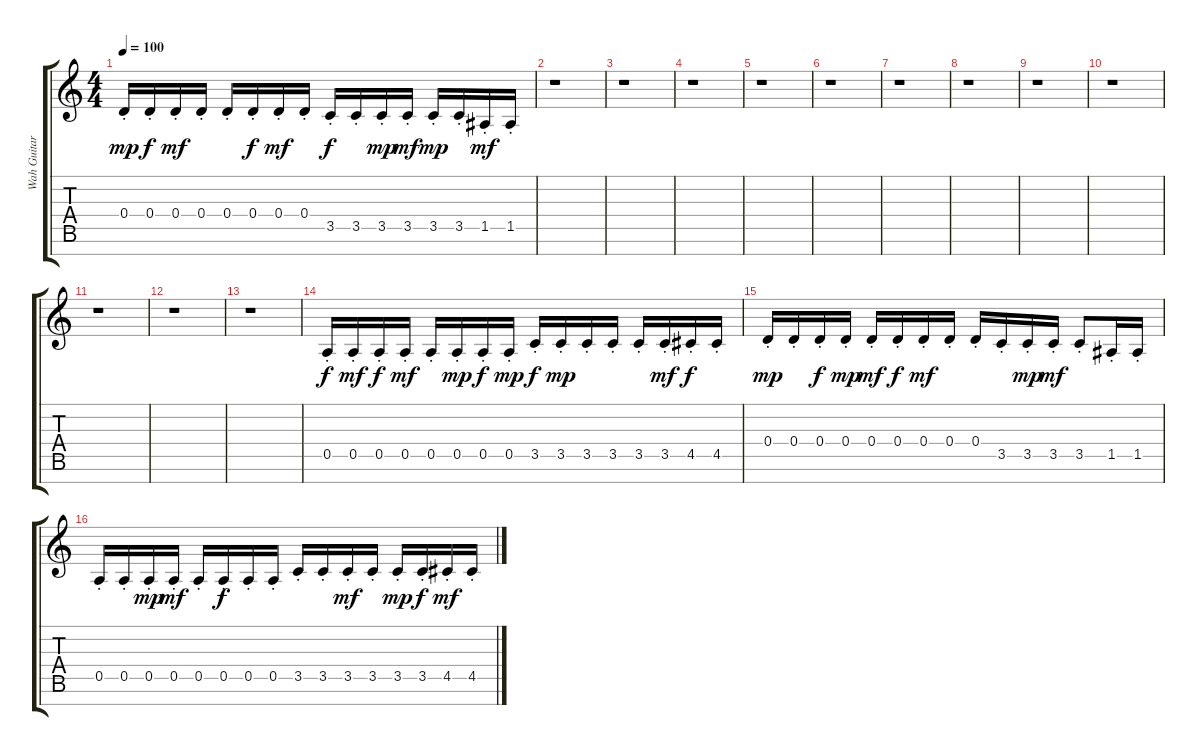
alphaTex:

\track ("Wah Guitar" "Wah Guitar") {instrument overdrivenguitar}
\staff {score tabs}
\tuning (E4 B3 G3 D3 A2 E2 B1) {hide}
\ts (4 4)
\tempo 100
\clef g2
\ks c
0.4{st}.16{dy mp} 0.4{st}.16{dy f} 0.4{st}.16{dy mf} 0.4{st}.16 0.4{st}.16 0.4{st}.16{dy f} 0.4{st}.16{dy mf} 0.4{st}.16 3.5{st}.16{dy f} 3.5{st}.16 3.5{st}.16{dy mp} 3.5{st}.16{dy mf} 3.5{st}.16{dy mp} 3.5{st}.16 1.5{st}.16{dy mf} 1.5{st}.16 |
r.1 |
r.1 |
r.1 |
r.1 |
r.1 |
r.1 |
r.1 |
r.1 |
r.1 |
r.1 |
r.1 |
r.1 |
0.5{st}.16{dy f} 0.5{st}.16{dy mf} 0.5{st}.16{dy f} 0.5{st}.16{dy mf} 0.5{st}.16 0.5{st}.16{dy mp} 0.5{st}.16{dy f} 0.5{st}.16{dy mp} 3.5{st}.16{dy f} 3.5{st}.16{dy mp} 3.5{st}.16 3.5{st}.16 3.5{st}.16 3.5{st}.16{dy mf} 4.5{st}.16{dy f} 4.5{st}.16 |
0.4{st}.16{dy mp} 0.4{st}.16 0.4{st}.16{dy f} 0.4{st}.16{dy mp} 0.4{st}.16{dy mf} 0.4{st}.16{dy f} 0.4{st}.16{dy mf} 0.4{st}.16 0.4{st}.16 3.5{st}.16 3.5{st}.16{dy mp} 3.5{st}.16{dy mf} 3.5{st}.8 1.5{st}.16 1.5{st}.16 |
0.5{st}.16 0.5{st}.16 0.5{st}.16{dy mp} 0.5{st}.16{dy mf} 0.5{st}.16 0.5{st}.16{dy f} 0.5{st}.16 0.5{st}.16 3.5{st}.16 3.5{st}.16 3.5{st}.16{dy mf} 3.5{st}.16 3.5{st}.16{dy mp} 3.5{st}.16{dy f} 4.5{st}.16{dy mf} 4.5{st}.16
